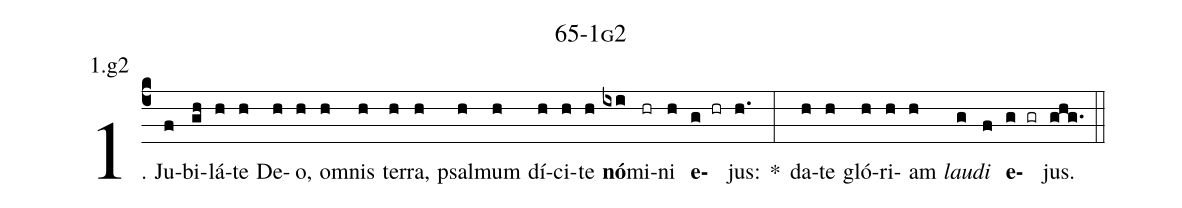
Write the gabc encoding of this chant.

name: 65-1g2;
annotation: 1.g2;
%%
(c4)1. Ju(f)bi(gh)lá(h)te(h) De(h)o,(h) om(h)nis(h) ter(h)ra,(h) psal(h)mum(h) dí(h)ci(h)te(h) <b>nó</b>(ixi)mi(hr)ni(h) <b>e</b>(g hr)jus:(h.) *(:) da(h)te(h) gló(h)ri(h)am(h) <i>lau</i>(g)<i>di</i>(f) <b>e</b>(g gr)jus.(ghg.) (::)
